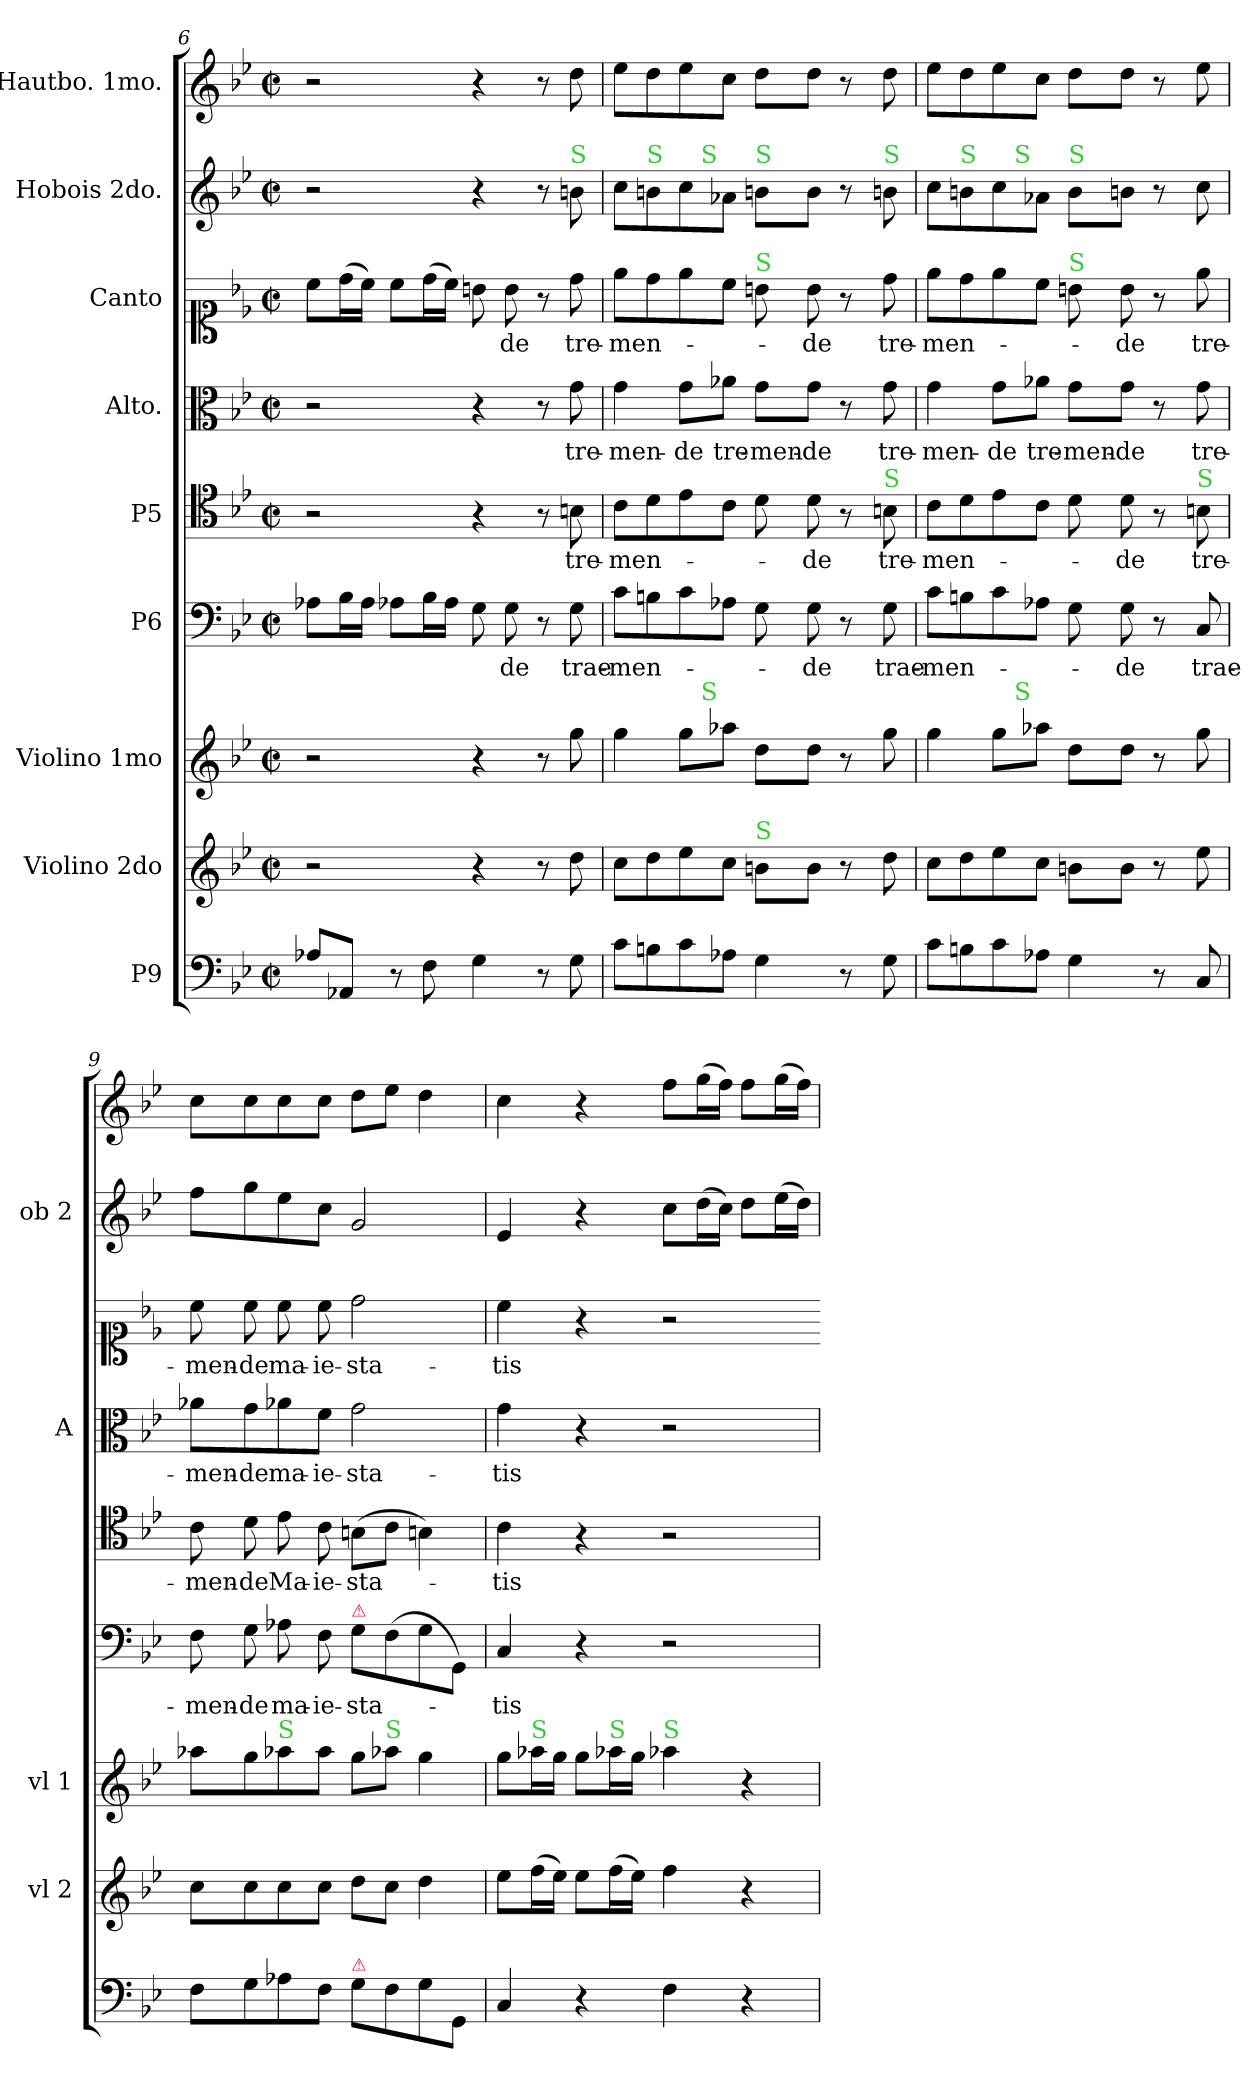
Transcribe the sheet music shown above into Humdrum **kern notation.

**kern	**kern	**kern	**kern	**text	**kern	**text	**kern	**text	**kern	**text	**kern	**kern
*part9	*part8	*part7	*part6	*part6	*part5	*part5	*part4	*part4	*part3	*part3	*part2	*part1
*staff9	*staff8	*staff7	*staff6	*staff6	*staff5	*staff5	*staff4	*staff4	*staff3	*staff3	*staff2	*staff1
*I"P9	*I"Violino 2do	*I"Violino 1mo	*I"P6	*	*I"P5	*	*I"Alto.	*	*I"Canto	*	*I"Hobois 2do.	*I"Hautbo. 1mo.
*	*I'vl 2	*I'vl 1	*	*	*	*	*I'A	*	*	*	*I'ob 2	*
*clefF4	*clefG2	*clefG2	*clefF4	*	*clefC4	*	*clefC3	*	*clefC1	*	*clefG2	*clefG2
*k[b-e-]	*k[b-e-]	*k[b-e-]	*k[b-e-]	*	*k[b-e-]	*	*k[b-e-]	*	*k[b-e-]	*	*k[b-e-]	*k[b-e-]
*M2/2	*M2/2	*M2/2	*M2/2	*	*M2/2	*	*M2/2	*	*M2/2	*	*M2/2	*M2/2
*met(c|)	*met(c|)	*met(c|)	*met(c|)	*	*met(c|)	*	*met(c|)	*	*met(c|)	*	*met(c|)	*met(c|)
=6	=6	=6	=6	=6	=6	=6	=6	=6	=6	=6	=6	=6
8A-X\L	2r	2r	8A-X\L	.	2r	.	2r	.	8cc\L	.	2r	2r
8AA-X/J	.	.	16B-\L	.	.	.	.	.	(16dd\L	.	.	.
.	.	.	16A-\JJ	.	.	.	.	.	16cc\JJ)	.	.	.
8r	.	.	8A-X\L	.	.	.	.	.	8cc\L	.	.	.
8F\	.	.	16B-\L	.	.	.	.	.	(16dd\L	.	.	.
.	.	.	16A-\JJ	.	.	.	.	.	16cc\JJ)	.	.	.
4G\	4r	4r	8G\	.	4r	.	4r	.	8bn\	.	4r	4r
.	.	.	8G\	-de	.	.	.	.	8b\	-de	.	.
8r	8r	8r	8r	.	8r	.	8r	.	8r	.	8r	8r
!	!	!	!	!	!	!	!	!	!	!	!LO:TX:a:color=limegreen:t=S	!
8G\	8dd\	8gg\	8G\	trae-	8Bn\	tre-	8g\	tre-	8dd\	tre-	8bn\	8dd\
=7	=7	=7	=7	=7	=7	=7	=7	=7	=7	=7	=7	=7
*	*	*^	*	*	*	*	*	*	*	*	*^	*
8c\L	8cc\L	4gg\	4ryy	8c\L	-men-	8c\L	-men-	4g\	-men-	8ee-\L	-men-	8cc\L	4ryy	8ee-\L
!	!	!	!	!	!	!	!	!	!	!	!	!LO:TX:a:color=limegreen:t=S	!	!
8Bn\	8dd\	.	.	8Bn\	.	8d\	.	.	.	8dd\	.	8bn\	.	8dd\
8c\	8ee-\	8gg\L	16ryy	8c\	.	8e-\	.	8g\L	-de	8ee-\	.	8cc\	16ryy	8ee-\
!	!	!	!	!	!	!	!	!	!	!	!	!	!LO:TX:a:color=limegreen:t=S	!
!	!	!	!LO:TX:a:color=limegreen:t=S	!	!	!	!	!	!	!	!	!	!	!
.	.	.	2ryy	.	.	.	.	.	.	.	.	.	2ryy	.
8A-X\J	8cc\J	8aa-X\J	.	8A-X\J	.	8c\J	.	8a-X\J	tre-	8cc\J	.	8a-X\J	.	8cc\J
!	!	!	!	!	!	!	!	!	!	!	!	!LO:TX:a:color=limegreen:t=S	!	!
!	!	!	!	!	!	!	!	!	!	!LO:TX:a:color=limegreen:t=S	!	!	!	!
!	!LO:TX:a:color=limegreen:t=S	!	!	!	!	!	!	!	!	!	!	!	!	!
4G\	8bn\L	8dd\L	.	8G\	.	8d\	.	8g\L	-men-	8bn\	.	8bn\L	.	8dd\L
.	8b\J	8dd\J	.	8G\	-de	8d\	-de	8g\J	-de	8b\	-de	8b\J	.	8dd\J
8r	8r	8r	.	8r	.	8r	.	8r	.	8r	.	8r	.	8r
.	.	.	8.ryy	.	.	.	.	.	.	.	.	.	8.ryy	.
!	!	!	!	!	!	!	!	!	!	!	!	!LO:TX:a:color=limegreen:t=S	!	!
!	!	!	!	!	!	!LO:TX:a:color=limegreen:t=S	!	!	!	!	!	!	!	!
!	!	!	!	!	!LO:LY:i	!	!LO:LY:i	!	!LO:LY:i	!	!	!	!	!
8G\	8dd\	8gg\	.	8G\	trae-	8Bn\	tre-	8g\	tre-	8dd\	tre-	8bn\	.	8dd\
=8	=8	=8	=8	=8	=8	=8	=8	=8	=8	=8	=8	=8	=8	=8
!	!	!	!	!	!LO:LY:i	!	!LO:LY:i	!	!LO:LY:i	!	!	!	!	!
8c\L	8cc\L	4gg\	4ryy	8c\L	-men-	8c\L	-men-	4g\	-men-	8ee-\L	-men-	8cc\L	4ryy	8ee-\L
!	!	!	!	!	!	!	!	!	!	!	!	!LO:TX:a:color=limegreen:t=S	!	!
8Bn\	8dd\	.	.	8Bn\	.	8d\	.	.	.	8dd\	.	8bn\	.	8dd\
!	!	!	!	!	!	!	!	!	!LO:LY:i	!	!	!	!	!
8c\	8ee-\	8gg\L	16ryy	8c\	.	8e-\	.	8g\L	-de	8ee-\	.	8cc\	16ryy	8ee-\
!	!	!	!	!	!	!	!	!	!	!	!	!	!LO:TX:a:color=limegreen:t=S	!
!	!	!	!LO:TX:a:color=limegreen:t=S	!	!	!	!	!	!	!	!	!	!	!
.	.	.	2ryy	.	.	.	.	.	.	.	.	.	2ryy	.
!	!	!	!	!	!	!	!	!	!LO:LY:i	!	!	!	!	!
8A-X\J	8cc\J	8aa-X\J	.	8A-X\J	.	8c\J	.	8a-X\J	tre-	8cc\J	.	8a-X\J	.	8cc\J
!	!	!	!	!	!	!	!	!	!	!	!	!LO:TX:a:color=limegreen:t=S	!	!
!	!	!	!	!	!	!	!	!	!	!LO:TX:a:color=limegreen:t=S	!	!	!	!
!	!	!	!	!	!	!	!	!	!LO:LY:i	!	!	!	!	!
4G\	8bn\L	8dd\L	.	8G\	.	8d\	.	8g\L	-men-	8bn\	.	8b\L	.	8dd\L
!	!	!	!	!	!LO:LY:i	!	!LO:LY:i	!	!LO:LY:i	!	!	!	!	!
.	8b\J	8dd\J	.	8G\	-de	8d\	-de	8g\J	-de	8b\	-de	8bn\J	.	8dd\J
8r	8r	8r	.	8r	.	8r	.	8r	.	8r	.	8r	.	8r
.	.	.	8.ryy	.	.	.	.	.	.	.	.	.	8.ryy	.
!	!	!	!	!	!	!LO:TX:a:color=limegreen:t=S	!	!	!	!	!	!	!	!
8C/	8ee-\	8gg\	.	8C/	trae-	8Bn\	tre-	8g\	tre-	8ee-\	tre-	8cc\	.	8ee-\
*	*	*v	*v	*	*	*	*	*	*	*	*	*v	*v	*
=9	=9	=9	=9	=9	=9	=9	=9	=9	=9	=9	=9	=9
8F\L	8cc\L	8aa-X\L	8F\	-men-	8c\	-men-	8a-X\L	-men-	8cc\	-men-	8ff\L	8cc\L
8G\	8cc\	8gg\	8G\	-de	8d\	-de	8g\	-de	8cc\	-de	8gg\	8cc\
!	!	!LO:TX:a:color=limegreen:t=S	!	!	!	!	!	!	!	!	!	!
8A-X\	8cc\	8aa-X\	8A-X\	ma-	8e-\	Ma-	8a-X\	ma-	8cc\	ma-	8ee-\	8cc\
8F\J	8cc\J	8aa-\J	8F\	-ie-	8c\	-ie-	8f\J	-ie-	8cc\	-ie-	8cc\J	8cc\J
!	!	!	!LO:TX:a:color=crimson:t=⚠	!	!	!	!	!	!	!	!	!
!LO:TX:a:color=crimson:t=⚠	!	!	!	!	!	!	!	!	!	!	!	!
8G\L	8dd\L	8gg\L	8G\L	-sta-	(8Bn\L	-sta-	2g\	-sta-	2dd\	-sta-	2g/	8dd\L
!	!	!LO:TX:a:color=limegreen:t=S	!	!	!	!	!	!	!	!	!	!
8F\	8cc\J	8aa-X\J	(8F\	.	8c\J	.	.	.	.	.	.	8ee-\J
8G\	4dd\	4gg\	8G\	.	4Bn\)	.	.	.	.	.	.	4dd\
8GG/J	.	.	8GG/J)	.	.	.	.	.	.	.	.	.
=10	=10	=10	=10	=10	=10	=10	=10	=10	=10	=10	=10	=10
4C/	8ee-\L	8gg\L	4C/	-tis	4c\	-tis	4g\	-tis	4cc\	-tis	4e-/	4cc\
!	!	!LO:TX:a:color=limegreen:t=S	!	!	!	!	!	!	!	!	!	!
.	(16ff\L	16aa-X\L	.	.	.	.	.	.	.	.	.	.
.	16ee-\JJ)	16gg\JJ	.	.	.	.	.	.	.	.	.	.
4r	8ee-\L	8gg\L	4r	.	4r	.	4r	.	4r	.	4r	4r
!	!	!LO:TX:a:color=limegreen:t=S	!	!	!	!	!	!	!	!	!	!
.	(16ff\L	16aa-X\L	.	.	.	.	.	.	.	.	.	.
.	16ee-\JJ)	16gg\JJ	.	.	.	.	.	.	.	.	.	.
!	!	!LO:TX:a:color=limegreen:t=S	!	!	!	!	!	!	!	!	!	!
4F\	4ff\	4aa-X\	2r	.	2r	.	2r	.	2r	.	8cc\L	8ff\L
.	.	.	.	.	.	.	.	.	.	.	(16dd\L	(16gg\L
.	.	.	.	.	.	.	.	.	.	.	16cc\JJ)	16ff\JJ)
4r	4r	4r	.	.	.	.	.	.	.	.	8dd\L	8ff\L
.	.	.	.	.	.	.	.	.	.	.	(16ee-\L	(16gg\L
.	.	.	.	.	.	.	.	.	.	.	16dd\JJ)	16ff\JJ)
=	=	=	=	=	=	=	=	=	=-	=	=	=
*-	*-	*-	*-	*-	*-	*-	*-	*-	*-	*-	*-	*-
